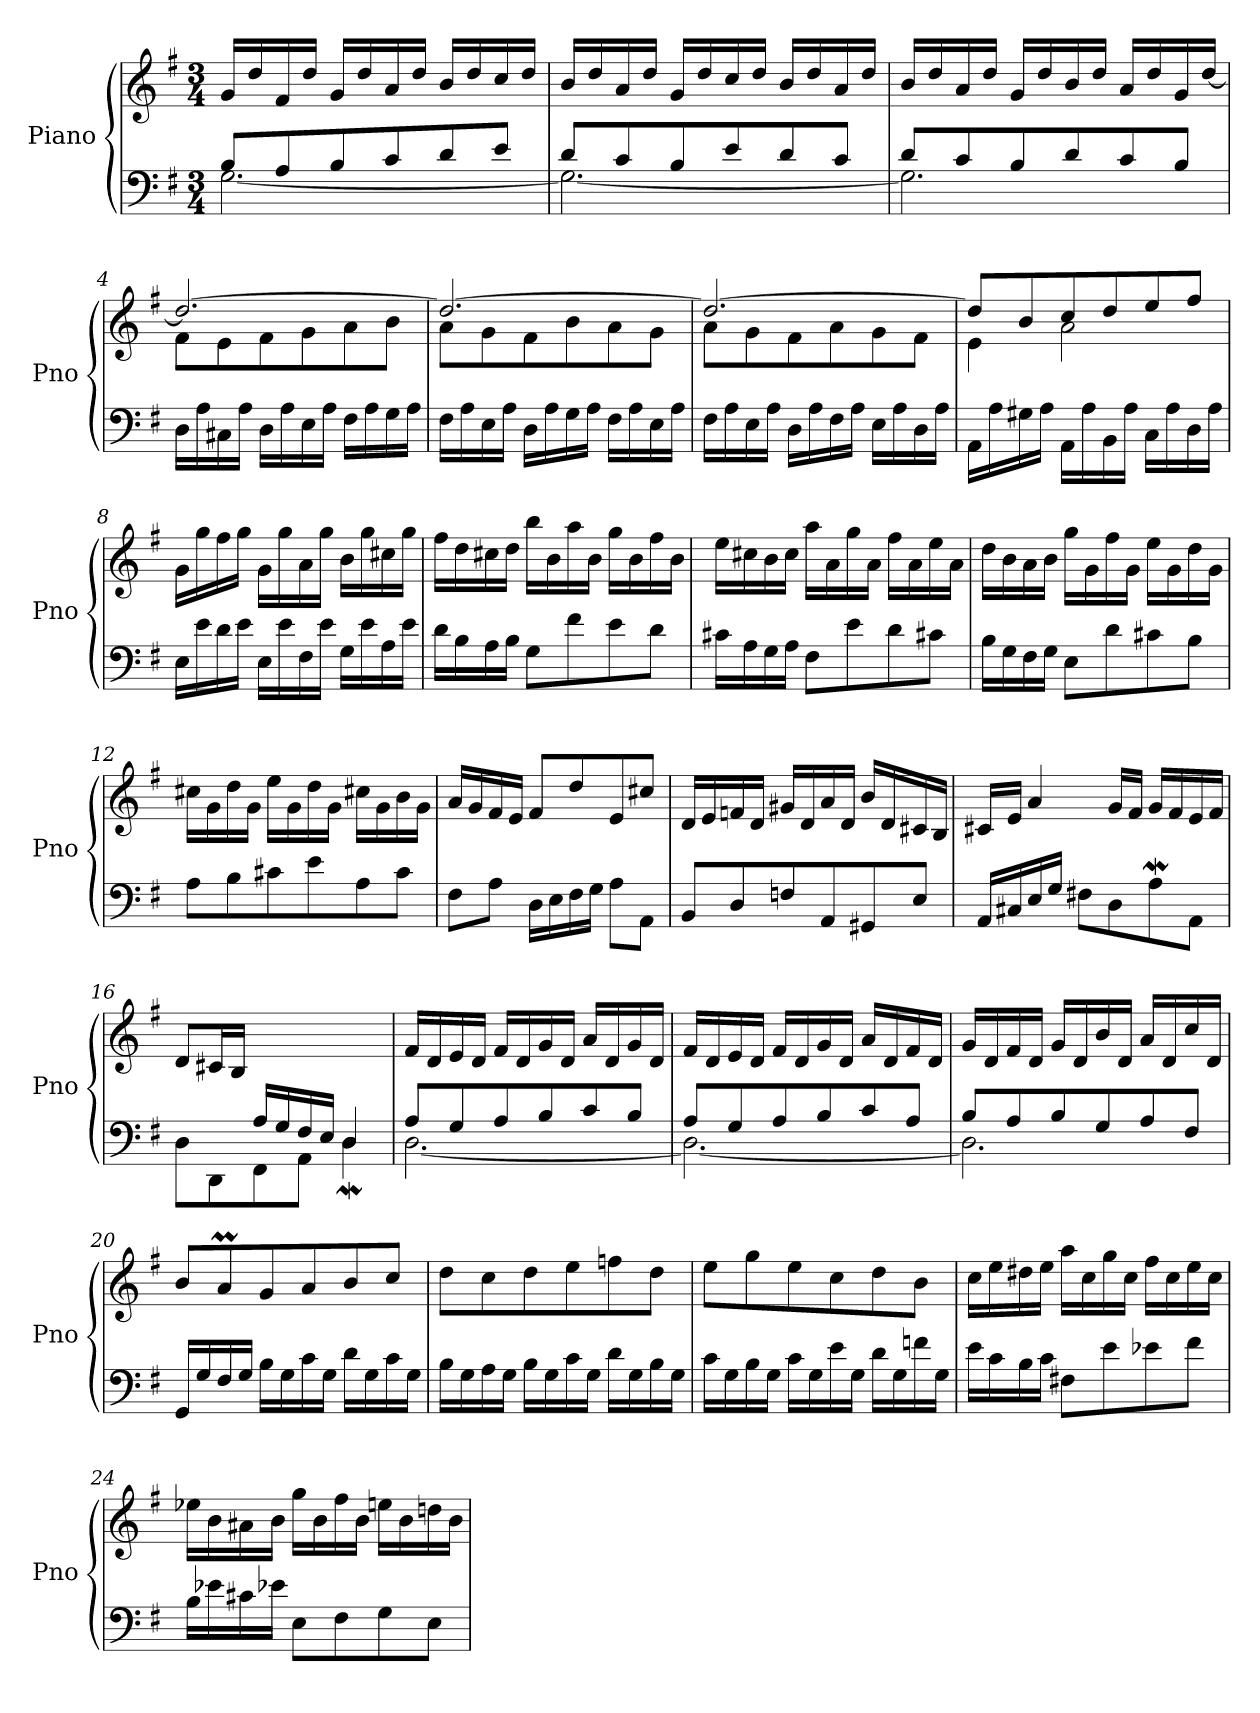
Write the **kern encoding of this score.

**kern	**kern
*part1	*part1
*staff2	*staff1
*I"Piano	*
*I'Pno	*
*clefF4	*clefG2
*k[f#]	*k[f#]
*M3/4	*M3/4
=1	=1
*^	*
8B/L	[2.G\	16g/LL
.	.	16dd/
8A/	.	16f#/
.	.	16dd/JJ
8B/	.	16g/LL
.	.	16dd/
8c/	.	16a/
.	.	16dd/JJ
8d/	.	16b/LL
.	.	16dd/
8e/J	.	16cc/
.	.	16dd/JJ
=2	=2	=2
8d/L	2.G\_	16b/LL
.	.	16dd/
8c/	.	16a/
.	.	16dd/JJ
8B/	.	16g/LL
.	.	16dd/
8e/	.	16cc/
.	.	16dd/JJ
8d/	.	16b/LL
.	.	16dd/
8c/J	.	16a/
.	.	16dd/JJ
=3	=3	=3
8d/L	2.G\]	16b/LL
.	.	16dd/
8c/	.	16a/
.	.	16dd/JJ
8B/	.	16g/LL
.	.	16dd/
8d/	.	16b/
.	.	16dd/JJ
8c/	.	16a/LL
.	.	16dd/
8B/J	.	16g/
.	.	[16dd/JJ
*v	*v	*
=4	=4
*	*^
16D\LL	2.dd/_	8f#\L
16A\	.	.
16C#X\	.	8e\
16A\JJ	.	.
16D\LL	.	8f#\
16A\	.	.
16E\	.	8g\
16A\JJ	.	.
16F#\LL	.	8a\
16A\	.	.
16G\	.	8b\J
16A\JJ	.	.
!!LO:LB:g=z	!!
=5	=5	=5
16F#\LL	2.dd/_	8a\L
16A\	.	.
16E\	.	8g\
16A\JJ	.	.
16D\LL	.	8f#\
16A\	.	.
16G\	.	8b\
16A\JJ	.	.
16F#\LL	.	8a\
16A\	.	.
16E\	.	8g\J
16A\JJ	.	.
=6	=6	=6
16F#\LL	2.dd/_	8a\L
16A\	.	.
16E\	.	8g\
16A\JJ	.	.
16D\LL	.	8f#\
16A\	.	.
16F#\	.	8a\
16A\JJ	.	.
16E\LL	.	8g\
16A\	.	.
16D\	.	8f#\J
16A\JJ	.	.
=7	=7	=7
16AA\LL	8dd/L]	4e\
16A\	.	.
16G#X\	8b/	.
16A\JJ	.	.
16AA\LL	8cc/	2a\
16A\	.	.
16BB\	8dd/	.
16A\JJ	.	.
16C\LL	8ee/	.
16A\	.	.
16D\	8ff#/J	.
16A\JJ	.	.
*	*v	*v
=8	=8
16E\LL	16g\LL
16e\	16gg\
16d\	16ff#\
16e\JJ	16gg\JJ
16E\LL	16g\LL
16e\	16gg\
16F#\	16a\
16e\JJ	16gg\JJ
16G\LL	16b\LL
16e\	16gg\
16A\	16cc#X\
16e\JJ	16gg\JJ
!!LO:LB:g=z
=9	=9
16d\LL	16ff#\LL
16B\	16dd\
16A\	16cc#X\
16B\JJ	16dd\JJ
8G\L	16bb\LL
.	16b\
8f#\	16aa\
.	16b\JJ
8e\	16gg\LL
.	16b\
8d\J	16ff#\
.	16b\JJ
=10	=10
16c#X\LL	16ee\LL
16A\	16cc#X\
16G\	16b\
16A\JJ	16cc#\JJ
8F#\L	16aa\LL
.	16a\
8e\	16gg\
.	16a\JJ
8d\	16ff#\LL
.	16a\
8c#X\J	16ee\
.	16a\JJ
=11	=11
16B\LL	16dd\LL
16G\	16b\
16F#\	16a\
16G\JJ	16b\JJ
8E\L	16gg\LL
.	16g\
8d\	16ff#\
.	16g\JJ
8c#X\	16ee\LL
.	16g\
8B\J	16dd\
.	16g\JJ
=12	=12
8A\L	16cc#X\LL
.	16g\
8B\	16dd\
.	16g\JJ
8c#X\	16ee\LL
.	16g\
8e\	16dd\
.	16g\JJ
8A\	16cc#X\LL
.	16g\
8c#\J	16b\
.	16g\JJ
!!LO:LB:g=z
=13	=13
8F#\L	16a/LL
.	16g/
8A\J	16f#/
.	16e/JJ
16D\LL	8f#/L
16E\	.
16F#\	8dd/
16G\JJ	.
8A\L	8e/
8AA\J	8cc#X/J
=14	=14
8BB/L	16d/LL
.	16e/
8D/	16fn/
.	16d/JJ
8Fn/	16g#X/LL
.	16d/
8AA/	16a/
.	16d/JJ
8GG#X/	16b/LL
.	16d/
8E/J	16c#X/
.	16B/JJ
=15	=15
16AA/LL	16c#X/LL
16C#X/	16e/JJ
16E/	4a/
16G/JJ	.
8F#X\L	.
8D\	16g/LL
.	16f#/JJ
8AW\	16g/LL
.	16f#/
8AA\J	16e/
.	16f#/JJ
=16	=16
*^	*
4ryy	8D\L	8d/L
.	8DD\	16c#X/L
.	.	16B/JJ
16A/LL	8FF#\	2ryy
16G/	.	.
16F#/	8AA\J	.
16E/JJ	.	.
4D/	4DW\	.
!!LO:PB:g=z
=17	=17	=17
8A/L	[2.D\	16f#/LL
.	.	16d/
8G/	.	16e/
.	.	16d/JJ
8A/	.	16f#/LL
.	.	16d/
8B/	.	16g/
.	.	16d/JJ
8c/	.	16a/LL
.	.	16d/
8B/J	.	16g/
.	.	16d/JJ
=18	=18	=18
8A/L	2.D\_	16f#/LL
.	.	16d/
8G/	.	16e/
.	.	16d/JJ
8A/	.	16f#/LL
.	.	16d/
8B/	.	16g/
.	.	16d/JJ
8c/	.	16a/LL
.	.	16d/
8A/J	.	16f#/
.	.	16d/JJ
=19	=19	=19
8B/L	2.D\]	16g/LL
.	.	16d/
8A/	.	16f#/
.	.	16d/JJ
8B/	.	16g/LL
.	.	16d/
8G/	.	16b/
.	.	16d/JJ
8A/	.	16a/LL
.	.	16d/
8F#/J	.	16cc/
.	.	16d/JJ
*v	*v	*
=20	=20
16GG/LL	8b/L
16G/	.
16F#/	8aM/
16G/JJ	.
16B\LL	8g/
16G\	.
16c\	8a/
16G\JJ	.
16d\LL	8b/
16G\	.
16c\	8cc/J
16G\JJ	.
!!LO:LB:g=z
=21	=21
16B\LL	8dd\L
16G\	.
16A\	8cc\
16G\JJ	.
16B\LL	8dd\
16G\	.
16c\	8ee\
16G\JJ	.
16d\LL	8ffn\
16G\	.
16B\	8dd\J
16G\JJ	.
=22	=22
16c\LL	8ee\L
16G\	.
16B\	8gg\
16G\JJ	.
16c\LL	8ee\
16G\	.
16e\	8cc\
16G\JJ	.
16d\LL	8dd\
16G\	.
16fn\	8b\J
16G\JJ	.
=23	=23
16e\LL	16cc\LL
16c\	16ee\
16B\	16dd#Xi\
16c\JJ	16ee\JJ
8F#X\L	16aa\LL
.	16cc\
8e\	16gg\
.	16cc\JJ
8e-Xj\	16ff#\LL
.	16cc\
8f#\J	16ee\
.	16cc\JJ
=24	=24
16B\LL	16ee-Xj\LL
16e-Xj\	16b\
16c#X\	16a#Xi\
16e-Xj\JJ	16b\JJ
8E\L	16gg\LL
.	16b\
8F#\	16ff#\
.	16b\JJ
8G\	16ee\LL
.	16b\
8E\J	16ddn\
.	16b\JJ
=	=
*-	*-
